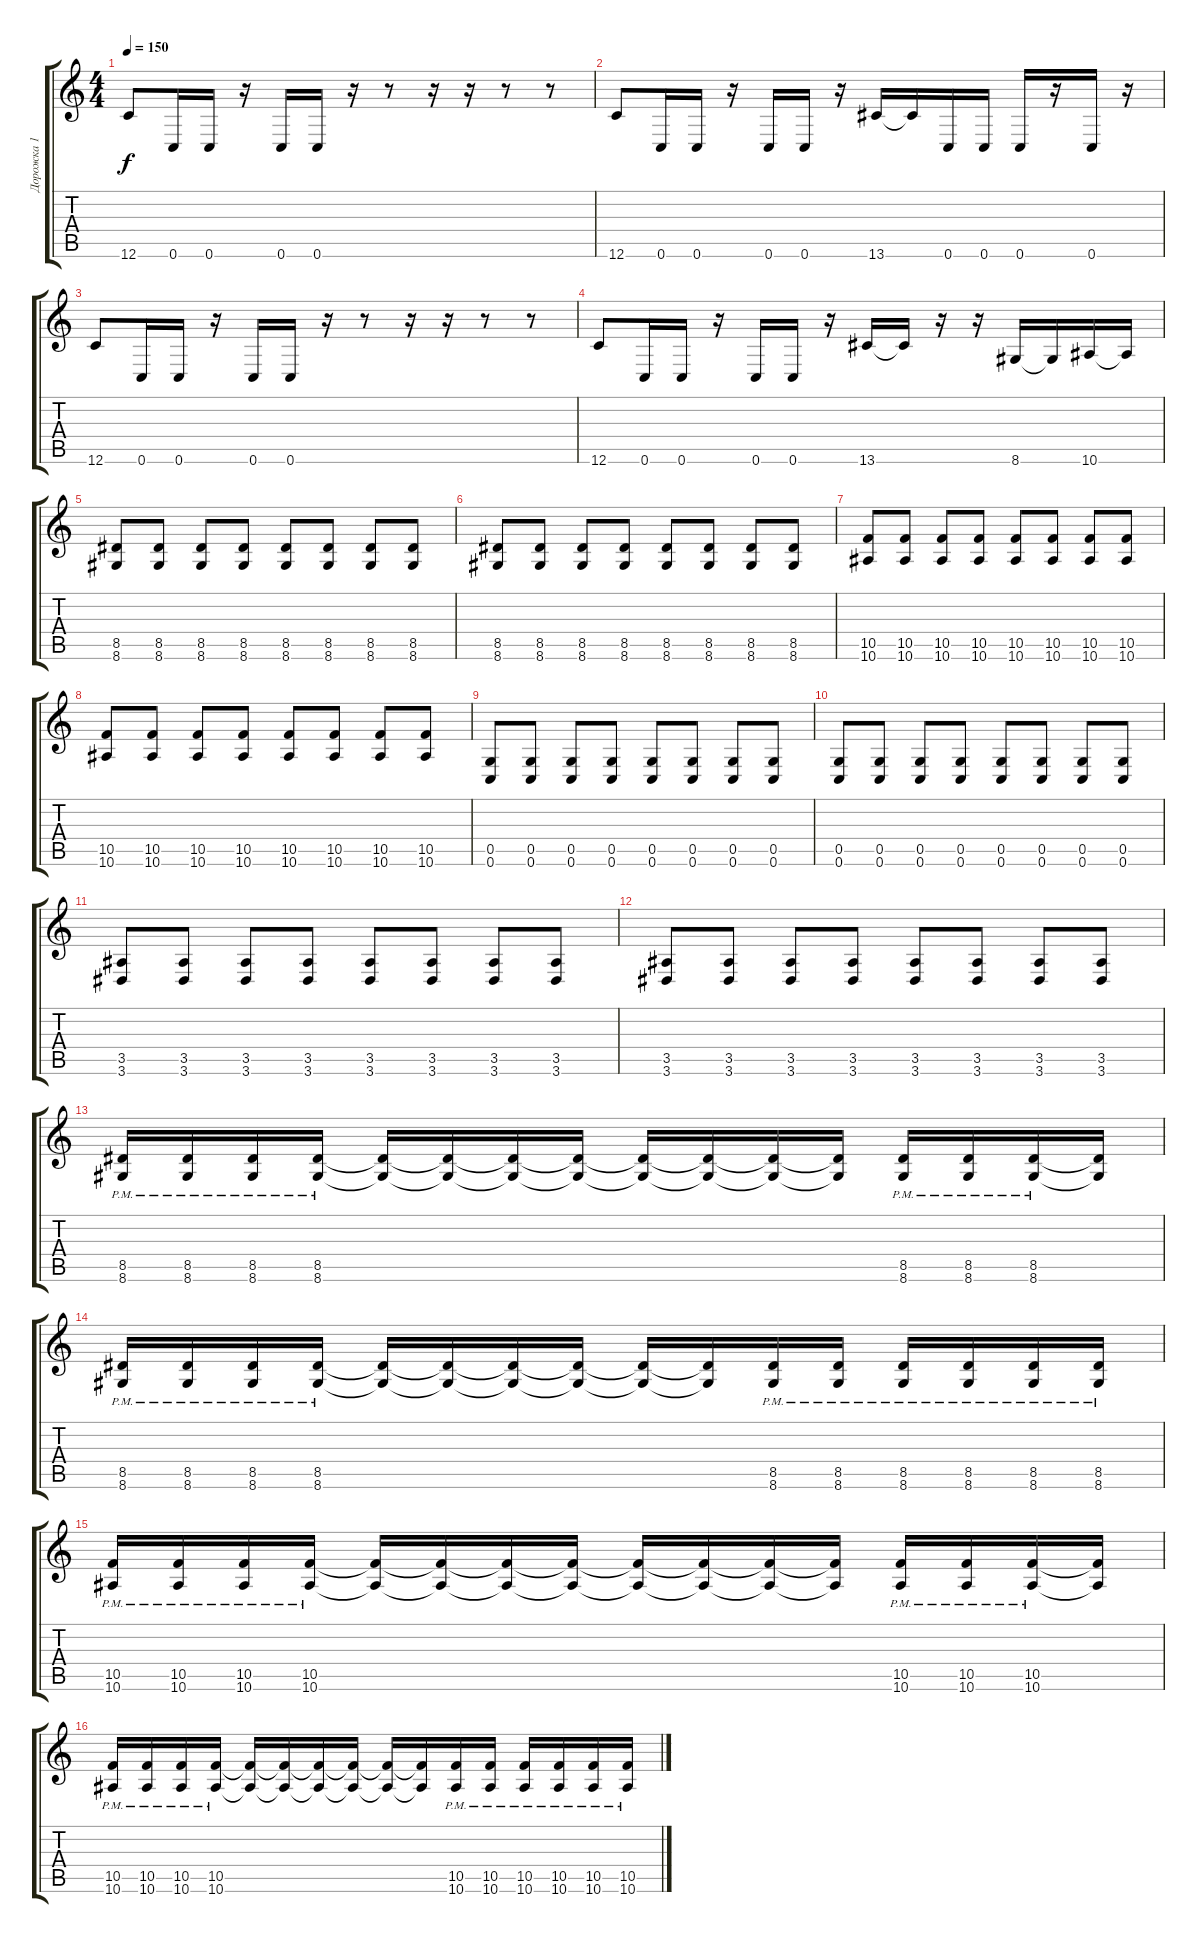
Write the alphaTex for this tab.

\track ("Дорожка 1" "Дорожка 1") {instrument distortionguitar}
\staff {score tabs}
\tuning (D4 A3 F3 C3 G2 C2) {hide}
\ts (4 4)
\tempo 150
\clef g2
\ks c
12.6.8{dy f} 0.6.16 0.6.16 r.16 0.6.16 0.6.16 r.16 r.8 r.16 r.16 r.8 r.8 |
12.6.8 0.6.16 0.6.16 r.16 0.6.16 0.6.16 r.16 13.6.16 13.6{t}.16 0.6.16 0.6.16 0.6.16 r.16 0.6.16 r.16 |
12.6.8 0.6.16 0.6.16 r.16 0.6.16 0.6.16 r.16 r.8 r.16 r.16 r.8 r.8 |
12.6.8 0.6.16 0.6.16 r.16 0.6.16 0.6.16 r.16 13.6.16 13.6{t}.16 r.16 r.16 8.6.16 8.6{t}.16 10.6.16 10.6{t}.16 |
(8.5 8.6).8 (8.5 8.6).8 (8.5 8.6).8 (8.5 8.6).8 (8.5 8.6).8 (8.5 8.6).8 (8.5 8.6).8 (8.5 8.6).8 |
(8.5 8.6).8 (8.5 8.6).8 (8.5 8.6).8 (8.5 8.6).8 (8.5 8.6).8 (8.5 8.6).8 (8.5 8.6).8 (8.5 8.6).8 |
(10.5 10.6).8 (10.5 10.6).8 (10.5 10.6).8 (10.5 10.6).8 (10.5 10.6).8 (10.5 10.6).8 (10.5 10.6).8 (10.5 10.6).8 |
(10.5 10.6).8 (10.5 10.6).8 (10.5 10.6).8 (10.5 10.6).8 (10.5 10.6).8 (10.5 10.6).8 (10.5 10.6).8 (10.5 10.6).8 |
(0.5 0.6).8 (0.5 0.6).8 (0.5 0.6).8 (0.5 0.6).8 (0.5 0.6).8 (0.5 0.6).8 (0.5 0.6).8 (0.5 0.6).8 |
(0.5 0.6).8 (0.5 0.6).8 (0.5 0.6).8 (0.5 0.6).8 (0.5 0.6).8 (0.5 0.6).8 (0.5 0.6).8 (0.5 0.6).8 |
(3.5 3.6).8 (3.5 3.6).8 (3.5 3.6).8 (3.5 3.6).8 (3.5 3.6).8 (3.5 3.6).8 (3.5 3.6).8 (3.5 3.6).8 |
(3.5 3.6).8 (3.5 3.6).8 (3.5 3.6).8 (3.5 3.6).8 (3.5 3.6).8 (3.5 3.6).8 (3.5 3.6).8 (3.5 3.6).8 |
(8.5{pm} 8.6{pm}).16 (8.5{pm} 8.6{pm}).16 (8.5{pm} 8.6{pm}).16 (8.5{pm} 8.6{pm}).16 (8.5{t} 8.6{t}).16 (8.5{t} 8.6{t}).16 (8.5{t} 8.6{t}).16 (8.5{t} 8.6{t}).16 (8.5{t} 8.6{t}).16 (8.5{t} 8.6{t}).16 (8.5{t} 8.6{t}).16 (8.5{t} 8.6{t}).16 (8.5{pm} 8.6{pm}).16 (8.5{pm} 8.6{pm}).16 (8.5{pm} 8.6{pm}).16 (8.5{t} 8.6{t}).16 |
(8.5{pm} 8.6{pm}).16 (8.5{pm} 8.6{pm}).16 (8.5{pm} 8.6{pm}).16 (8.5{pm} 8.6{pm}).16 (8.5{t} 8.6{t}).16 (8.5{t} 8.6{t}).16 (8.5{t} 8.6{t}).16 (8.5{t} 8.6{t}).16 (8.5{t} 8.6{t}).16 (8.5{t} 8.6{t}).16 (8.5{pm} 8.6{pm}).16 (8.5{pm} 8.6{pm}).16 (8.5{pm} 8.6{pm}).16 (8.5{pm} 8.6{pm}).16 (8.5{pm} 8.6{pm}).16 (8.5{pm} 8.6{pm}).16 |
(10.5{pm} 10.6{pm}).16 (10.5{pm} 10.6{pm}).16 (10.5{pm} 10.6{pm}).16 (10.5{pm} 10.6{pm}).16 (10.5{t} 10.6{t}).16 (10.5{t} 10.6{t}).16 (10.5{t} 10.6{t}).16 (10.5{t} 10.6{t}).16 (10.5{t} 10.6{t}).16 (10.5{t} 10.6{t}).16 (10.5{t} 10.6{t}).16 (10.5{t} 10.6{t}).16 (10.5{pm} 10.6{pm}).16 (10.5{pm} 10.6{pm}).16 (10.5{pm} 10.6{pm}).16 (10.5{t} 10.6{t}).16 |
(10.5{pm} 10.6{pm}).16 (10.5{pm} 10.6{pm}).16 (10.5{pm} 10.6{pm}).16 (10.5{pm} 10.6{pm}).16 (10.5{t} 10.6{t}).16 (10.5{t} 10.6{t}).16 (10.5{t} 10.6{t}).16 (10.5{t} 10.6{t}).16 (10.5{t} 10.6{t}).16 (10.5{t} 10.6{t}).16 (10.5{pm} 10.6{pm}).16 (10.5{pm} 10.6{pm}).16 (10.5{pm} 10.6{pm}).16 (10.5{pm} 10.6{pm}).16 (10.5{pm} 10.6{pm}).16 (10.5{pm} 10.6{pm}).16
